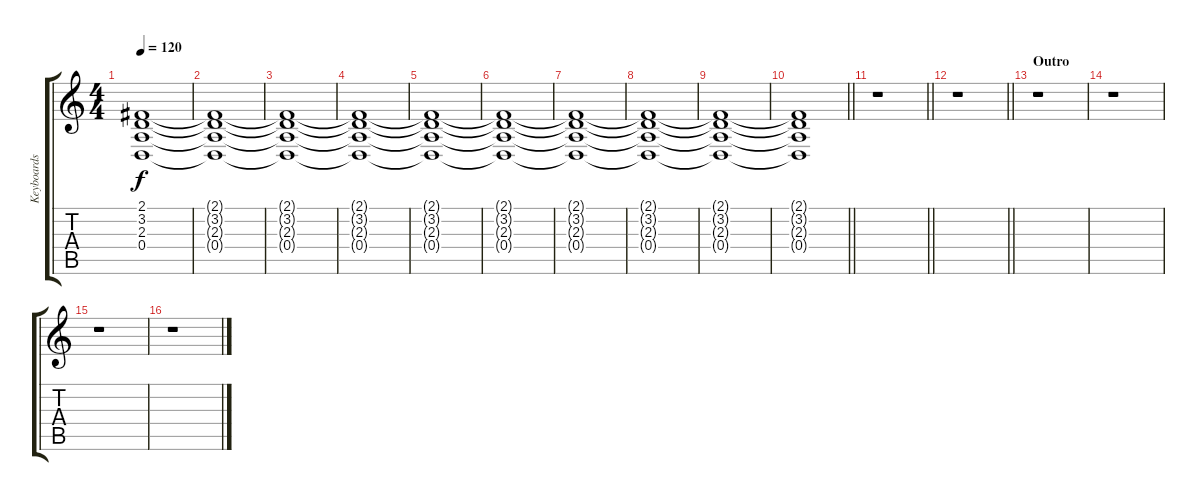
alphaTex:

\track ("Keyboards" "Keyboards") {instrument synthstrings1}
\staff {score tabs}
\tuning (E4 B3 G3 D3 A2 E2) {hide}
\ts (4 4)
\tempo 120
\clef g2
\ks c
(2.1{t} 3.2{t} 2.3{t} 0.4{t}).1{dy f} |
(2.1{t} 3.2{t} 2.3{t} 0.4{t}).1 |
(2.1{t} 3.2{t} 2.3{t} 0.4{t}).1 |
(2.1{t} 3.2{t} 2.3{t} 0.4{t}).1 |
(2.1{t} 3.2{t} 2.3{t} 0.4{t}).1 |
(2.1{t} 3.2{t} 2.3{t} 0.4{t}).1 |
(2.1{t} 3.2{t} 2.3{t} 0.4{t}).1 |
(2.1{t} 3.2{t} 2.3{t} 0.4{t}).1 |
(2.1{t} 3.2{t} 2.3{t} 0.4{t}).1 |
\barLineRight lightlight
(2.1{t} 3.2{t} 2.3{t} 0.4{t}).1 |
\barLineRight lightlight
r.1 |
\barLineRight lightlight
r.1 |
\section ("" "Outro")
r.1 |
r.1 |
r.1 |
r.1
